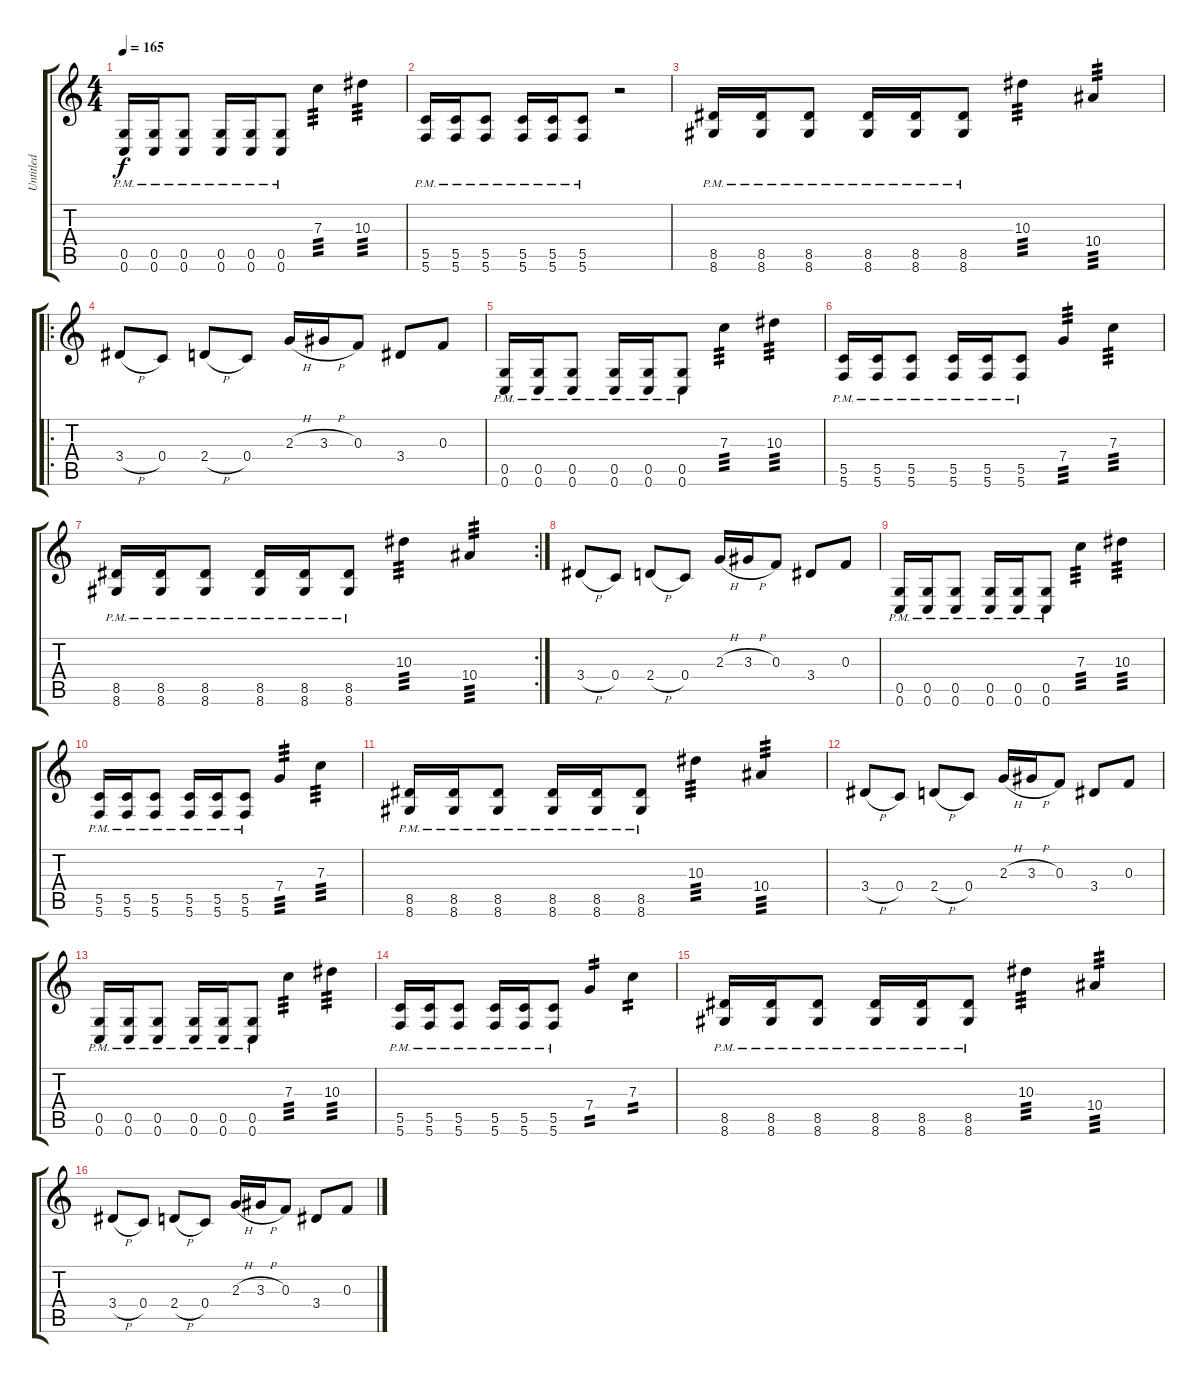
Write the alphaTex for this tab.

\track ("Untitled" "Untitled") {instrument distortionguitar}
\staff {score tabs}
\tuning (D4 A3 F3 C3 G2 C2) {hide}
\ts (4 4)
\tempo 165
\clef g2
\ks c
(0.5{pm} 0.6{pm}).16{dy f} (0.5{pm} 0.6{pm}).16 (0.5{pm} 0.6{pm}).8 (0.5{pm} 0.6{pm}).16 (0.5{pm} 0.6{pm}).16 (0.5{pm} 0.6{pm}).8 7.3.4{tp 3} 10.3.4{tp 3} |
(5.5{pm} 5.6{pm}).16 (5.5{pm} 5.6{pm}).16 (5.5{pm} 5.6{pm}).8 (5.5{pm} 5.6{pm}).16 (5.5{pm} 5.6{pm}).16 (5.5{pm} 5.6{pm}).8 r.2 |
(8.5{pm} 8.6{pm}).16 (8.5{pm} 8.6{pm}).16 (8.5{pm} 8.6{pm}).8 (8.5{pm} 8.6{pm}).16 (8.5{pm} 8.6{pm}).16 (8.5{pm} 8.6{pm}).8 10.3.4{tp 3} 10.4.4{tp 3} |
\ro
3.4{h}.8 0.4.8 2.4{h}.8 0.4.8 2.3{h}.16 3.3{h}.16 0.3.8 3.4.8 0.3.8 |
(0.5{pm} 0.6{pm}).16 (0.5{pm} 0.6{pm}).16 (0.5{pm} 0.6{pm}).8 (0.5{pm} 0.6{pm}).16 (0.5{pm} 0.6{pm}).16 (0.5{pm} 0.6{pm}).8 7.3.4{tp 3} 10.3.4{tp 3} |
(5.5{pm} 5.6{pm}).16 (5.5{pm} 5.6{pm}).16 (5.5{pm} 5.6{pm}).8 (5.5{pm} 5.6{pm}).16 (5.5{pm} 5.6{pm}).16 (5.5{pm} 5.6{pm}).8 7.4.4{tp 3} 7.3.4{tp 3} |
\rc 2
(8.5{pm} 8.6{pm}).16 (8.5{pm} 8.6{pm}).16 (8.5{pm} 8.6{pm}).8 (8.5{pm} 8.6{pm}).16 (8.5{pm} 8.6{pm}).16 (8.5{pm} 8.6{pm}).8 10.3.4{tp 3} 10.4.4{tp 3} |
3.4{h}.8 0.4.8 2.4{h}.8 0.4.8 2.3{h}.16 3.3{h}.16 0.3.8 3.4.8 0.3.8 |
(0.5{pm} 0.6{pm}).16 (0.5{pm} 0.6{pm}).16 (0.5{pm} 0.6{pm}).8 (0.5{pm} 0.6{pm}).16 (0.5{pm} 0.6{pm}).16 (0.5{pm} 0.6{pm}).8 7.3.4{tp 3} 10.3.4{tp 3} |
(5.5{pm} 5.6{pm}).16 (5.5{pm} 5.6{pm}).16 (5.5{pm} 5.6{pm}).8 (5.5{pm} 5.6{pm}).16 (5.5{pm} 5.6{pm}).16 (5.5{pm} 5.6{pm}).8 7.4.4{tp 3} 7.3.4{tp 3} |
(8.5{pm} 8.6{pm}).16 (8.5{pm} 8.6{pm}).16 (8.5{pm} 8.6{pm}).8 (8.5{pm} 8.6{pm}).16 (8.5{pm} 8.6{pm}).16 (8.5{pm} 8.6{pm}).8 10.3.4{tp 3} 10.4.4{tp 3} |
3.4{h}.8 0.4.8 2.4{h}.8 0.4.8 2.3{h}.16 3.3{h}.16 0.3.8 3.4.8 0.3.8 |
(0.5{pm} 0.6{pm}).16 (0.5{pm} 0.6{pm}).16 (0.5{pm} 0.6{pm}).8 (0.5{pm} 0.6{pm}).16 (0.5{pm} 0.6{pm}).16 (0.5{pm} 0.6{pm}).8 7.3.4{tp 3} 10.3.4{tp 3} |
(5.5{pm} 5.6{pm}).16 (5.5{pm} 5.6{pm}).16 (5.5{pm} 5.6{pm}).8 (5.5{pm} 5.6{pm}).16 (5.5{pm} 5.6{pm}).16 (5.5{pm} 5.6{pm}).8 7.4.4{tp 2} 7.3.4{tp 2} |
(8.5{pm} 8.6{pm}).16 (8.5{pm} 8.6{pm}).16 (8.5{pm} 8.6{pm}).8 (8.5{pm} 8.6{pm}).16 (8.5{pm} 8.6{pm}).16 (8.5{pm} 8.6{pm}).8 10.3.4{tp 3} 10.4.4{tp 3} |
3.4{h}.8 0.4.8 2.4{h}.8 0.4.8 2.3{h}.16 3.3{h}.16 0.3.8 3.4.8 0.3.8
